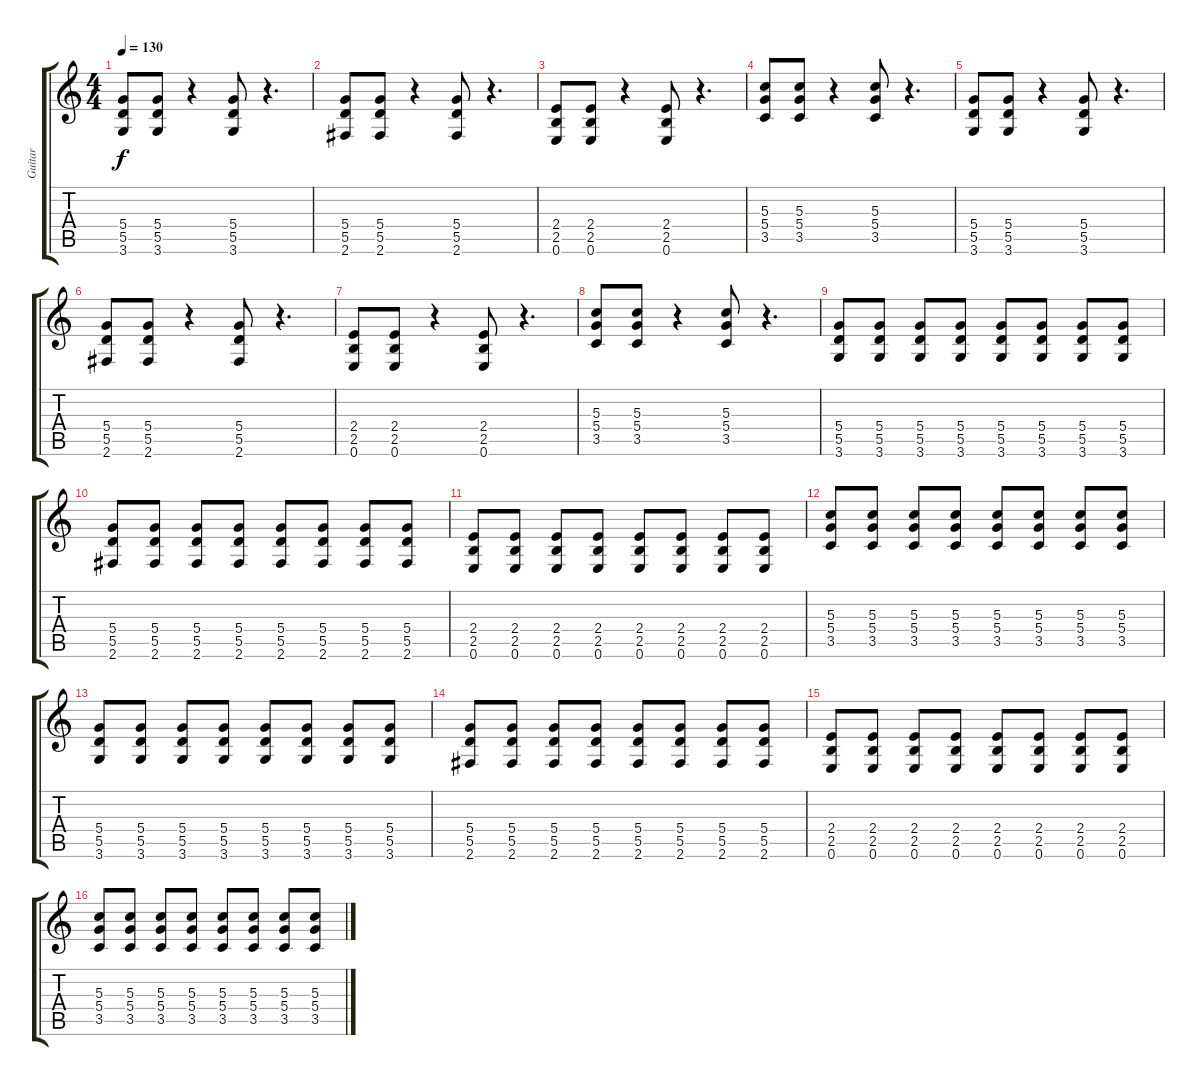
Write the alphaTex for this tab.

\track ("Guitar" "Guitar") {instrument distortionguitar}
\staff {score tabs}
\tuning (E4 B3 G3 D3 A2 E2) {hide}
\ts (4 4)
\tempo 130
\clef g2
\ks c
(5.4 5.5 3.6).8{dy f instrument distortionguitar} (5.4 5.5 3.6).8 r.4 (5.4 5.5 3.6).8 r.4{d} |
(5.4 5.5 2.6).8 (5.4 5.5 2.6).8 r.4 (5.4 5.5 2.6).8 r.4{d} |
(2.4 2.5 0.6).8 (2.4 2.5 0.6).8 r.4 (2.4 2.5 0.6).8 r.4{d} |
(5.3 5.4 3.5).8 (5.3 5.4 3.5).8 r.4 (5.3 5.4 3.5).8 r.4{d} |
(5.4 5.5 3.6).8 (5.4 5.5 3.6).8 r.4 (5.4 5.5 3.6).8 r.4{d} |
(5.4 5.5 2.6).8 (5.4 5.5 2.6).8 r.4 (5.4 5.5 2.6).8 r.4{d} |
(2.4 2.5 0.6).8 (2.4 2.5 0.6).8 r.4 (2.4 2.5 0.6).8 r.4{d} |
(5.3 5.4 3.5).8 (5.3 5.4 3.5).8 r.4 (5.3 5.4 3.5).8 r.4{d} |
(5.4 5.5 3.6).8 (5.4 5.5 3.6).8 (5.4 5.5 3.6).8 (5.4 5.5 3.6).8 (5.4 5.5 3.6).8 (5.4 5.5 3.6).8 (5.4 5.5 3.6).8 (5.4 5.5 3.6).8 |
(5.4 5.5 2.6).8 (5.4 5.5 2.6).8 (5.4 5.5 2.6).8 (5.4 5.5 2.6).8 (5.4 5.5 2.6).8 (5.4 5.5 2.6).8 (5.4 5.5 2.6).8 (5.4 5.5 2.6).8 |
(2.4 2.5 0.6).8 (2.4 2.5 0.6).8 (2.4 2.5 0.6).8 (2.4 2.5 0.6).8 (2.4 2.5 0.6).8 (2.4 2.5 0.6).8 (2.4 2.5 0.6).8 (2.4 2.5 0.6).8 |
(5.3 5.4 3.5).8 (5.3 5.4 3.5).8 (5.3 5.4 3.5).8 (5.3 5.4 3.5).8 (5.3 5.4 3.5).8 (5.3 5.4 3.5).8 (5.3 5.4 3.5).8 (5.3 5.4 3.5).8 |
(5.4 5.5 3.6).8 (5.4 5.5 3.6).8 (5.4 5.5 3.6).8 (5.4 5.5 3.6).8 (5.4 5.5 3.6).8 (5.4 5.5 3.6).8 (5.4 5.5 3.6).8 (5.4 5.5 3.6).8 |
(5.4 5.5 2.6).8 (5.4 5.5 2.6).8 (5.4 5.5 2.6).8 (5.4 5.5 2.6).8 (5.4 5.5 2.6).8 (5.4 5.5 2.6).8 (5.4 5.5 2.6).8 (5.4 5.5 2.6).8 |
(2.4 2.5 0.6).8 (2.4 2.5 0.6).8 (2.4 2.5 0.6).8 (2.4 2.5 0.6).8 (2.4 2.5 0.6).8 (2.4 2.5 0.6).8 (2.4 2.5 0.6).8 (2.4 2.5 0.6).8 |
(5.3 5.4 3.5).8 (5.3 5.4 3.5).8 (5.3 5.4 3.5).8 (5.3 5.4 3.5).8 (5.3 5.4 3.5).8 (5.3 5.4 3.5).8 (5.3 5.4 3.5).8 (5.3 5.4 3.5).8
